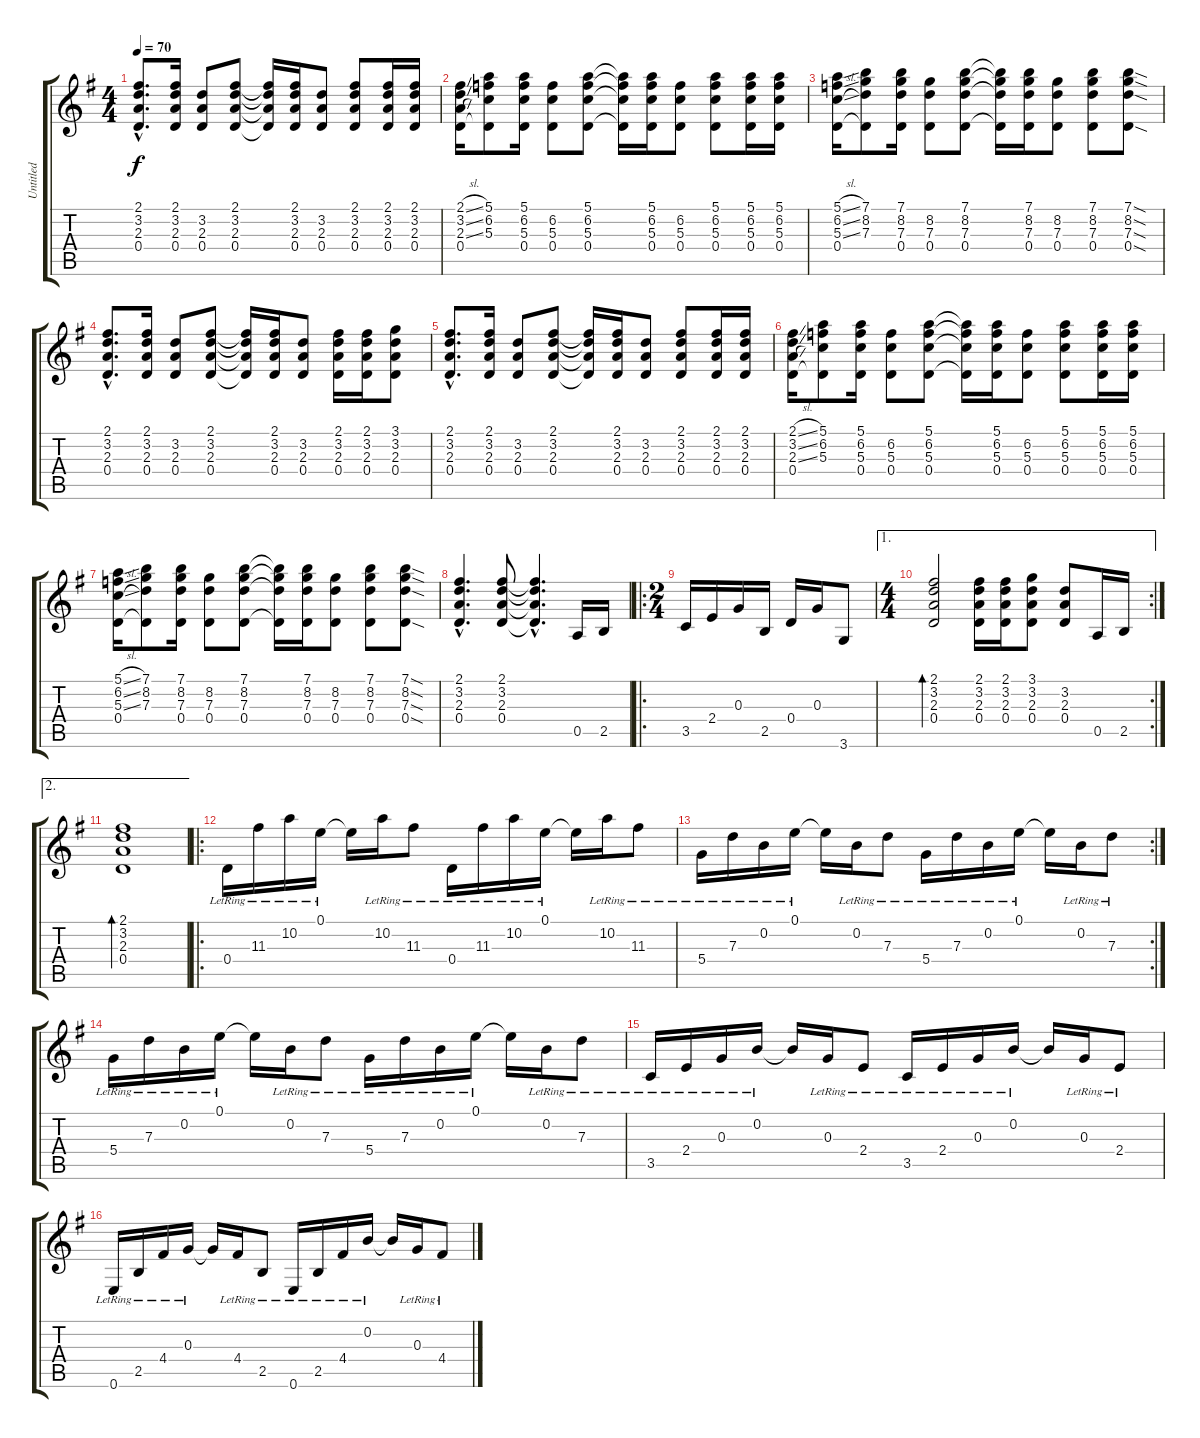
\track ("Untitled" "Untitled") {instrument acousticguitarnylon}
\staff {score tabs}
\tuning (E4 B3 G3 D3 A2 E2) {hide}
\ts (4 4)
\tempo 70
\clef g2
\ks g
(2.1{hac} 3.2{hac} 2.3{hac} 0.4{hac}).8{d dy f instrument acousticguitarnylon} (2.1 3.2 2.3 0.4).16 (3.2 2.3 0.4).8 (2.1 3.2 2.3 0.4).8 (2.1{t} 3.2{t} 2.3{t} 0.4{t}).16 (2.1 3.2 2.3 0.4).16 (3.2 2.3 0.4).8 (2.1 3.2 2.3 0.4).8 (2.1 3.2 2.3 0.4).16 (2.1 3.2 2.3 0.4).16 |
(2.1{sl} 3.2{sl} 2.3{sl} 0.4).16 (5.1 6.2 5.3 0.4{t}).8 (5.1 6.2 5.3 0.4).16 (6.2 5.3 0.4).8 (5.1 6.2 5.3 0.4).8 (5.1{t} 6.2{t} 5.3{t} 0.4{t}).16 (5.1 6.2 5.3 0.4).16 (6.2 5.3 0.4).8 (5.1 6.2 5.3 0.4).8 (5.1 6.2 5.3 0.4).16 (5.1 6.2 5.3 0.4).16 |
(5.1{sl} 6.2{sl} 5.3{sl} 0.4).16 (7.1 8.2 7.3 0.4{t}).8 (7.1 8.2 7.3 0.4).16 (8.2 7.3 0.4).8 (7.1 8.2 7.3 0.4).8 (7.1{t} 8.2{t} 7.3{t} 0.4{t}).16 (7.1 8.2 7.3 0.4).16 (8.2 7.3 0.4).8 (7.1 8.2 7.3 0.4).8 (7.1{sod} 8.2{sod} 7.3{sod} 0.4{sod}).8 |
(2.1{hac} 3.2{hac} 2.3{hac} 0.4{hac}).8{d} (2.1 3.2 2.3 0.4).16 (3.2 2.3 0.4).8 (2.1 3.2 2.3 0.4).8 (2.1{t} 3.2{t} 2.3{t} 0.4{t}).16 (2.1 3.2 2.3 0.4).16 (3.2 2.3 0.4).8 (2.1 3.2 2.3 0.4).16 (2.1 3.2 2.3 0.4).16 (3.1 3.2 2.3 0.4).8 |
(2.1{hac} 3.2{hac} 2.3{hac} 0.4{hac}).8{d} (2.1 3.2 2.3 0.4).16 (3.2 2.3 0.4).8 (2.1 3.2 2.3 0.4).8 (2.1{t} 3.2{t} 2.3{t} 0.4{t}).16 (2.1 3.2 2.3 0.4).16 (3.2 2.3 0.4).8 (2.1 3.2 2.3 0.4).8 (2.1 3.2 2.3 0.4).16 (2.1 3.2 2.3 0.4).16 |
(2.1{sl} 3.2{sl} 2.3{sl} 0.4).16 (5.1 6.2 5.3 0.4{t}).8 (5.1 6.2 5.3 0.4).16 (6.2 5.3 0.4).8 (5.1 6.2 5.3 0.4).8 (5.1{t} 6.2{t} 5.3{t} 0.4{t}).16 (5.1 6.2 5.3 0.4).16 (6.2 5.3 0.4).8 (5.1 6.2 5.3 0.4).8 (5.1 6.2 5.3 0.4).16 (5.1 6.2 5.3 0.4).16 |
(5.1{sl} 6.2{sl} 5.3{sl} 0.4).16 (7.1 8.2 7.3 0.4{t}).8 (7.1 8.2 7.3 0.4).16 (8.2 7.3 0.4).8 (7.1 8.2 7.3 0.4).8 (7.1{t} 8.2{t} 7.3{t} 0.4{t}).16 (7.1 8.2 7.3 0.4).16 (8.2 7.3 0.4).8 (7.1 8.2 7.3 0.4).8 (7.1{sod} 8.2{sod} 7.3{sod} 0.4{sod}).8 |
(2.1{hac} 3.2{hac} 2.3{hac} 0.4{hac}).4{d} (2.1 3.2 2.3 0.4).8 (2.1{hac t} 3.2{hac t} 2.3{hac t} 0.4{hac t}).4{d} 0.5.16 2.5.16 |
\ro
\ts (2 4)
3.5.16 2.4.16 0.3.16 2.5.16 0.4.16 0.3.16 3.6.8 |
\ae 1
\rc 2
\ts (4 4)
(2.1 3.2 2.3 0.4).2{bd 30} (2.1 3.2 2.3 0.4).16 (2.1 3.2 2.3 0.4).16 (3.1 3.2 2.3 0.4).8 (3.2 2.3 0.4).8 0.5.16 2.5.16 |
\ae 2
(2.1 3.2 2.3 0.4).1{bd 30} |
\ro
0.4{lr}.16 11.3{lr}.16 10.2{lr}.16 0.1{lr}.16 0.1{t}.16 10.2{lr}.16 11.3{lr}.8 0.4{lr}.16 11.3{lr}.16 10.2{lr}.16 0.1{lr}.16 0.1{t}.16 10.2{lr}.16 11.3{lr}.8 |
\rc 2
5.4{lr}.16 7.3{lr}.16 0.2{lr}.16 0.1{lr}.16 0.1{t}.16 0.2{lr}.16 7.3{lr}.8 5.4{lr}.16 7.3{lr}.16 0.2{lr}.16 0.1{lr}.16 0.1{t}.16 0.2{lr}.16 7.3{lr}.8 |
5.4{lr}.16 7.3{lr}.16 0.2{lr}.16 0.1{lr}.16 0.1{t}.16 0.2{lr}.16 7.3{lr}.8 5.4{lr}.16 7.3{lr}.16 0.2{lr}.16 0.1{lr}.16 0.1{t}.16 0.2{lr}.16 7.3{lr}.8 |
3.5{lr}.16 2.4{lr}.16 0.3{lr}.16 0.2{lr}.16 0.2{t}.16 0.3{lr}.16 2.4{lr}.8 3.5{lr}.16 2.4{lr}.16 0.3{lr}.16 0.2{lr}.16 0.2{t}.16 0.3{lr}.16 2.4{lr}.8 |
0.6{lr}.16 2.5{lr}.16 4.4{lr}.16 0.3{lr}.16 0.3{t}.16 4.4{lr}.16 2.5{lr}.8 0.6{lr}.16 2.5{lr}.16 4.4{lr}.16 0.2{lr}.16 0.2{t}.16 0.3{lr}.16 4.4{lr}.8
